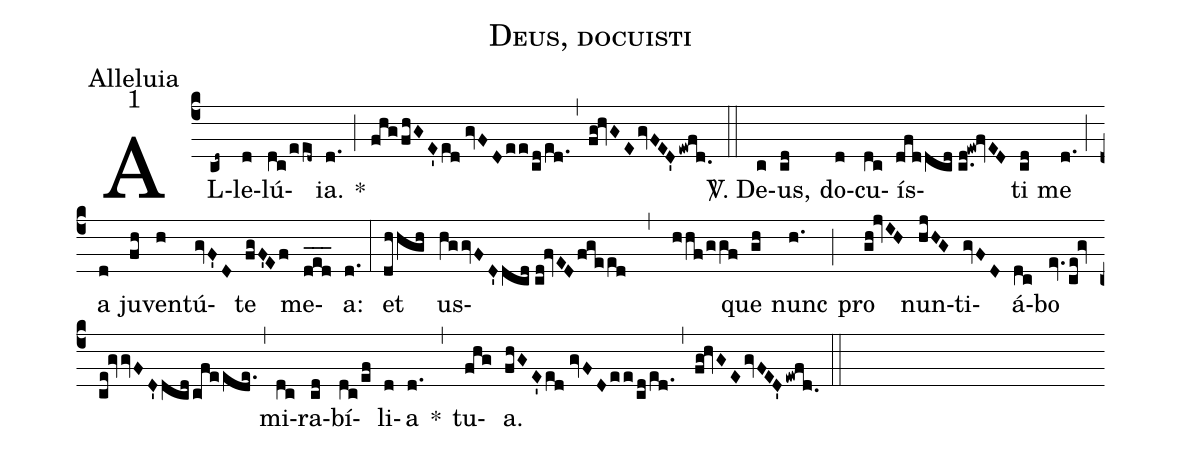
name: Deus, docuisti;
office-part: Alleluia;
mode: 1;
%%
(c4) AL(cd~)le(d)lú(dc/eed~)ia.(d.) *(;) (fhg/fhGE'ed//gvFDee/cd/ed.) (,) (fg!hvGEgvFED'ewfd.) (::)
<sp>V/</sp>. De(c)us,(cd) do(d)cu(dc)ís(dfddcd//c.d!ew!fvED)ti(cd) me(d.) (;) a(d) ju(fh)ven(h)tú(gvF'D)te(fgF'Ef) me(ded___)a:(d.) (:)
et(dhhgh) us(hggvFD'dcd//cd!fvEDfgeed , hhf/ggf)que(gh) nunc(h.) (;) pro(gh!jvIH) nun(hjHG)ti(gvFD)á(dc)bo(ev.ce!gv//ce!gvvFD'dcd/cfeede.) (,) mi(dc)ra(cd)bí(dc/ef)li(d)a(d.) *(,) tu(fhg)a.(fhGE'ed//gvFDee/cd/ed.) (,) (fg!hvGEgvFED'ewfd.) (::)
